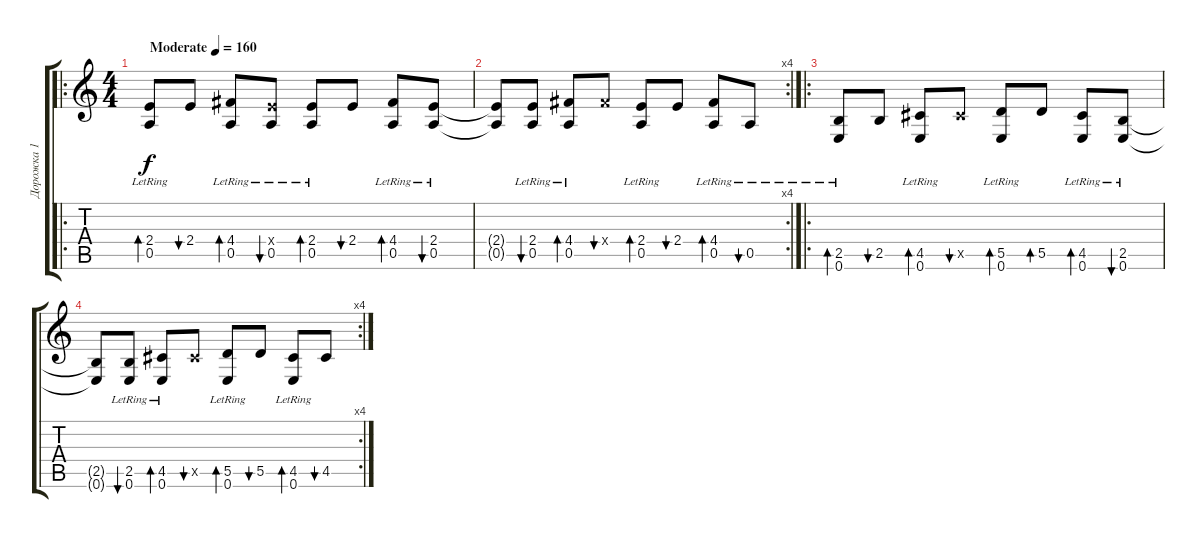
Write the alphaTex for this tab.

\track ("Дорожка 1" "Дорожка 1") {instrument acousticguitarsteel}
\staff {score tabs}
\tuning (E4 B3 G3 D3 A2 E2) {hide}
\ro
\ts (4 4)
\tempo (160 "Moderate")
\clef g2
\ks c
(2.4 0.5{lr}).8{bd 240 dy f instrument acousticguitarsteel} 2.4.8{bu 240} (4.4 0.5{lr}).8{bd 240} (2.4{x} 0.5{lr}).8{bu 240} (2.4 0.5{lr}).8{bd 240} 2.4.8{bu 240} (4.4 0.5{lr}).8{bd 240} (2.4 0.5{lr}).8{bu 240} |
\rc 4
(2.4{t} 0.5{t}).8 (2.4 0.5{lr}).8{bu 240} (4.4 0.5{lr}).8{bd 240} 4.4{x}.8{bu 240} (2.4 0.5{lr}).8{bd 240} 2.4.8{bu 240} (4.4 0.5{lr}).8{bd 240} 0.5{lr}.8{bu 240} |
\ro
(2.5 0.6{lr}).8{bd 60} 2.5.8{bu 60} (4.5 0.6{lr}).8{bd 60} 4.5{x}.8{bu 60} (5.5 0.6{lr}).8{bd 240} 5.5.8{bd 240} (4.5 0.6{lr}).8{bd 240} (2.5 0.6{lr}).8{bu 240} |
\rc 4
(2.5{t} 0.6{t}).8 (2.5 0.6{lr}).8{bu 240} (4.5 0.6{lr}).8{bd 240} 4.5{x}.8{bu 240} (5.5 0.6{lr}).8{bd 240} 5.5.8{bu 240} (4.5 0.6{lr}).8{bd 240} 4.5.8{bu 240}
